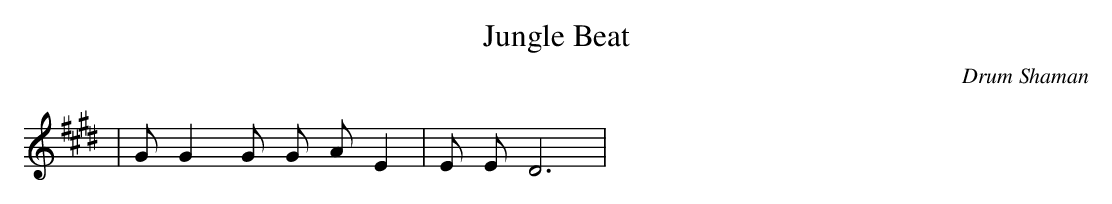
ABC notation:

X:1
T:Jungle Beat
K:E
|G1  G2 G1 G1 A1 E2 |E1 E1 D6 |
